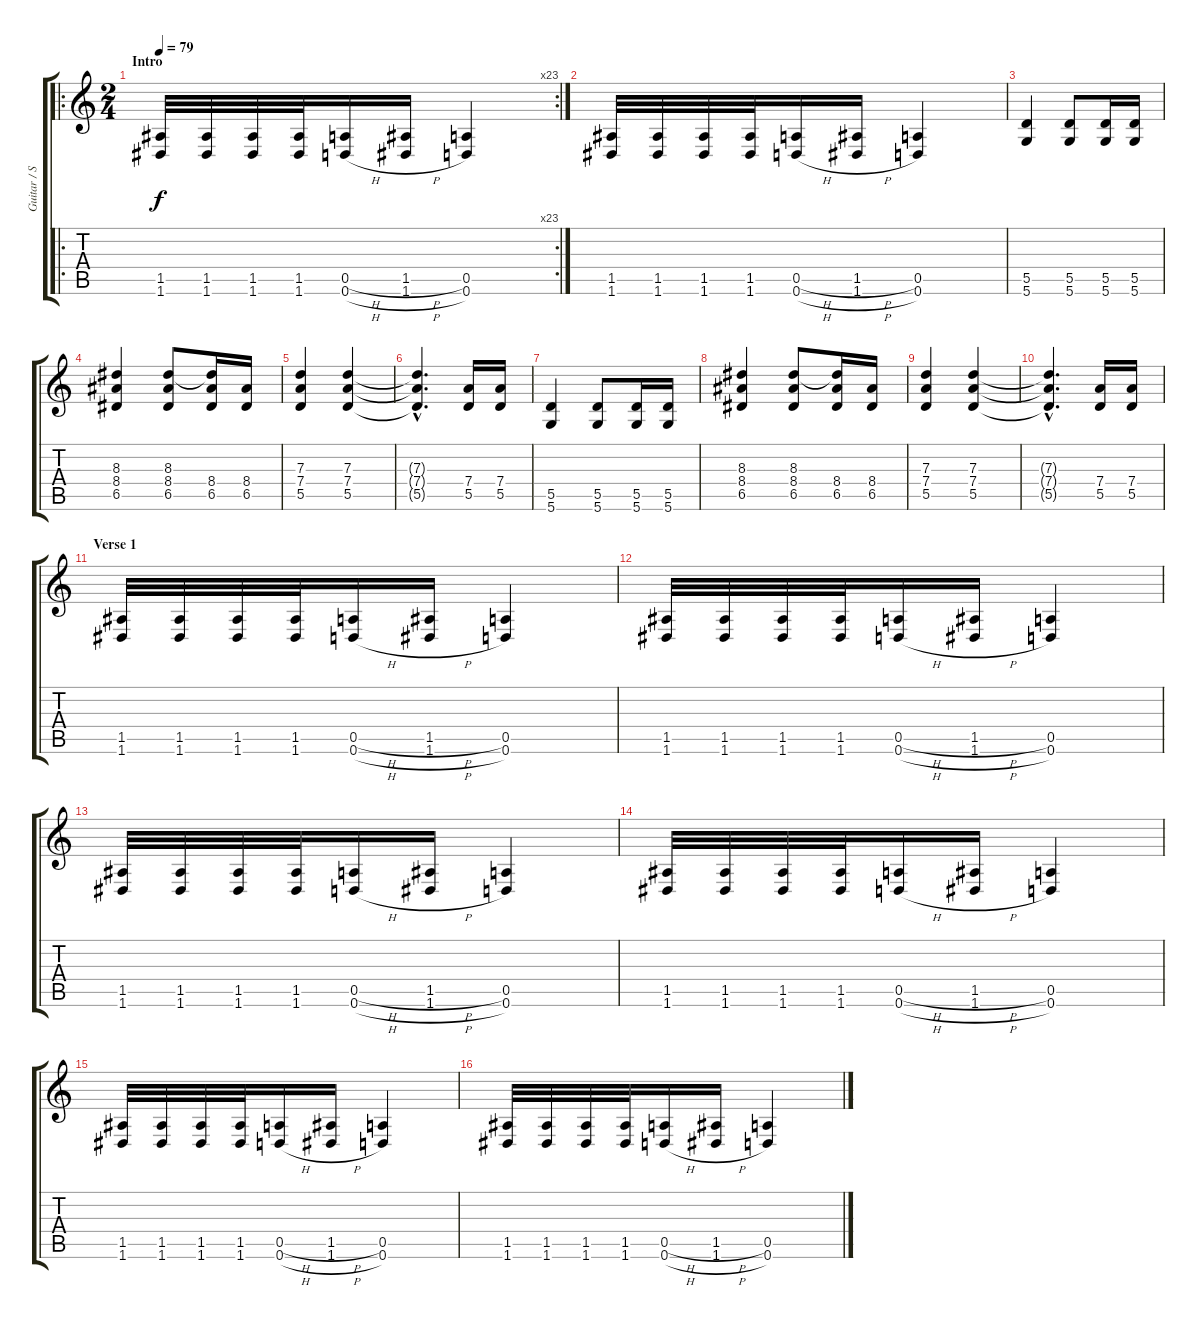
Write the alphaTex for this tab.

\track ("Guitar / Steph Carpenter" "Guitar / S") {instrument distortionguitar}
\staff {score tabs}
\tuning (E4 B3 G3 D3 A2 D2) {hide}
\ro
\rc 23
\ts (2 4)
\section ("" "Intro")
\tempo 79
\clef g2
\ks c
(1.5 1.6).32{dy f instrument distortionguitar} (1.5 1.6).32 (1.5 1.6).32 (1.5 1.6).32 (0.5{h} 0.6{h}).16 (1.5{h} 1.6{h}).16 (0.5 0.6).4 |
(1.5 1.6).32 (1.5 1.6).32 (1.5 1.6).32 (1.5 1.6).32 (0.5{h} 0.6{h}).16 (1.5{h} 1.6{h}).16 (0.5 0.6).4 |
(5.5 5.6).4 (5.5 5.6).8 (5.5 5.6).16 (5.5 5.6).16 |
(8.3 8.4 6.5).4 (8.3 8.4 6.5).8 (8.3{t} 8.4 6.5).16 (8.4 6.5).16 |
(7.3 7.4 5.5).4 (7.3 7.4 5.5).4 |
(7.3{hac t} 7.4{hac t} 5.5{hac t}).4{d} (7.4 5.5).16 (7.4 5.5).16 |
(5.5 5.6).4 (5.5 5.6).8 (5.5 5.6).16 (5.5 5.6).16 |
(8.3 8.4 6.5).4 (8.3 8.4 6.5).8 (8.3{t} 8.4 6.5).16 (8.4 6.5).16 |
(7.3 7.4 5.5).4 (7.3 7.4 5.5).4 |
(7.3{hac t} 7.4{hac t} 5.5{hac t}).4{d} (7.4 5.5).16 (7.4 5.5).16 |
\section ("" "Verse 1")
(1.5 1.6).32 (1.5 1.6).32 (1.5 1.6).32 (1.5 1.6).32 (0.5{h} 0.6{h}).16 (1.5{h} 1.6{h}).16 (0.5 0.6).4 |
(1.5 1.6).32 (1.5 1.6).32 (1.5 1.6).32 (1.5 1.6).32 (0.5{h} 0.6{h}).16 (1.5{h} 1.6{h}).16 (0.5 0.6).4 |
(1.5 1.6).32 (1.5 1.6).32 (1.5 1.6).32 (1.5 1.6).32 (0.5{h} 0.6{h}).16 (1.5{h} 1.6{h}).16 (0.5 0.6).4 |
(1.5 1.6).32 (1.5 1.6).32 (1.5 1.6).32 (1.5 1.6).32 (0.5{h} 0.6{h}).16 (1.5{h} 1.6{h}).16 (0.5 0.6).4 |
(1.5 1.6).32 (1.5 1.6).32 (1.5 1.6).32 (1.5 1.6).32 (0.5{h} 0.6{h}).16 (1.5{h} 1.6{h}).16 (0.5 0.6).4 |
(1.5 1.6).32 (1.5 1.6).32 (1.5 1.6).32 (1.5 1.6).32 (0.5{h} 0.6{h}).16 (1.5{h} 1.6{h}).16 (0.5 0.6).4
